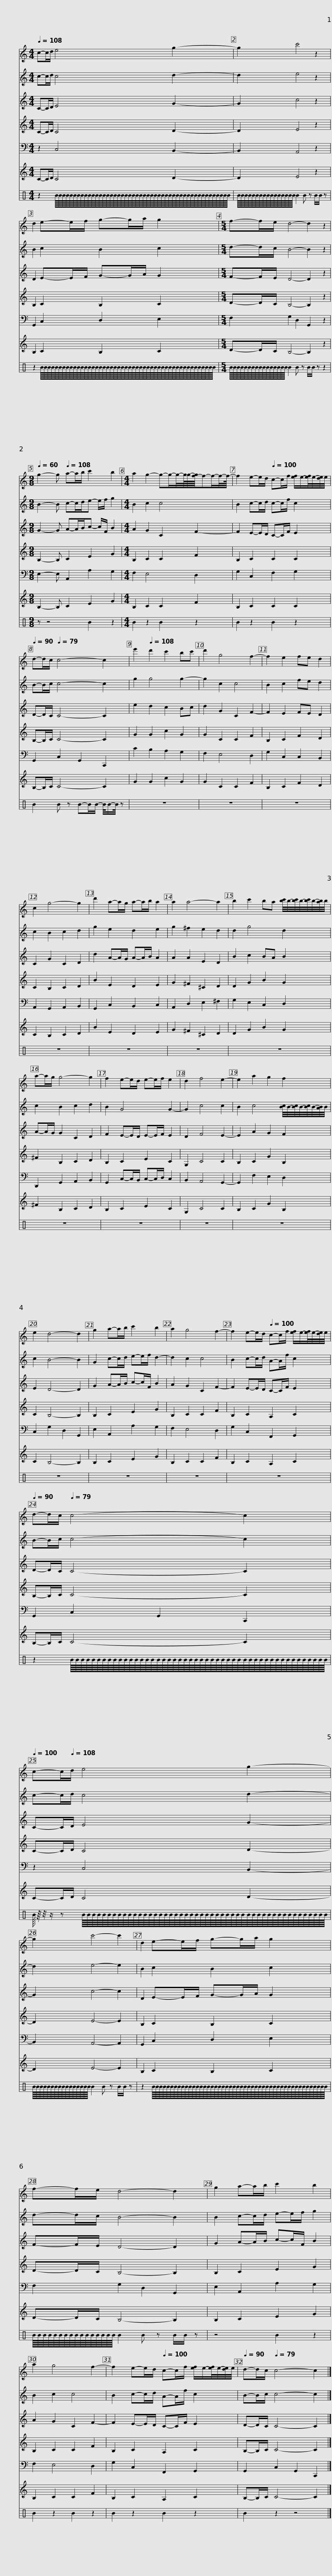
X:1
%%score 1 2 3 4 5 6 7
L:1/8
Q:1/4=108
M:4/4
I:linebreak $
K:C
V:1 treble
V:2 treble
V:3 treble
V:4 treble
V:5 bass
V:6 treble
V:7 perc
K:none
V:1
 c-c/d/ e4 g2- |$ g2 c'4 z2 |$ d2 e-e/f/ g-g/a/ g2 |$[M:5/4] f-f/e/ d4- d2 z2 |[M:9/8][Q:1/4=60] g2- g[Q:1/4=108] a-a/b/ c'2 b2 |$ %5
[M:4/4] a2 g2- g-g/-g/4-g/8g/8-[f-g]/8f-f/-f/4-f/8- | f2 e-e/d/[Q:1/4=100] c-c/f/ [ef]/e/-[ef]/4e/4-[de]/4e/4 |$[Q:1/4=90] d-d/c/[Q:1/4=79] c4- c2 |[Q:1/4=100] e'2[Q:1/4=108] d'2 c'2 bc' | d'2 g4 f2- | %10
 f2 e2 fe d2 | c2 g4- g2 |$ d'2 a-a/g/ a-a/b/ a2 | a2 a4- a2 | b2 c'2 ba [bc']/4b/4-[bc']/4b/4-[bc']/4b/4-[ab]/4b/4 |$ %15
 a-a/g/ g4- g2 | f2 e-e/d/ e-e/f/ e2 | d2 f4 e2- | e2 a2 g2 f2 | e2 d4- d2 |$ %20
 g2 a-a/b/ c'2 b2 | a2 g4 f2- | f2 e-e/d/[Q:1/4=100] c-c/f/ [ef]/e/-[ef]/4e/4-[de]/4e/4 |$[Q:1/4=90] d-d/c/[Q:1/4=79] c4- c2 |$[Q:1/4=100] c-c/[Q:1/4=108]d/ e4 g2- |$ %25
 g2 c'4- c'2 |$ d2 e-e/f/ g-g/a/ g2 |$ f-f/e/ d4- d2 | g2 a-a/b/ c'2 b2 | a2 g4 f2- |$ %30
 f2 e-e/d/[Q:1/4=100] c-c/f/ [ef]/e/-[ef]/4e/4-[de]/4e/4 |[Q:1/4=90] d-d/c/[Q:1/4=79] c4- c2 |] %32
V:2
 c-c/d/ c4 d2- |$ d2 e4 z2 |$ B2 c2 B2 c2 |$[M:5/4] d-d/c/ B4- B2 z2 |[M:9/8] B2- B c-c/d/e- e/f/ g2 |$ %5
[M:4/4] B2 c2 c4 | B2 c-c/d/ c-c/f/ c2 |$ B-B/c/ c4- c2 | g2 g4 g2- | g2 c2 c4 | %10
 B2 c2 fe d2 | c2 B2 c2 d2 |$ g2 e2 d2 e2 | g2 ^f2 e2 d2 | d2 g4 d2 |$ %15
 c2 B2 c2 d2 | B2 G4 G2- | G2 c4 c2 | B2 c4 [Bc]/4B/4-[Bc]/4B/4-[Bc]/4B/4-[AB]/4B/4 | c2 B4- B2 |$ %20
 G2 c-c/d/ e-e/f/ d2- | d2 c2 c4 | B2 c-c/d/ A-A/f/ c2 |$ B-B/c/ c4- c2 |$ c-c/d/ c4 d2- |$ %25
 d2 e4- e2 |$ B2 c2 B2 c2 |$ d-d/c/ B4- B2 | B2 c-c/d/ e-e/f/ g2 | B2 c2 c4 |$ %30
 B2 c-c/d/ A-A/f/ c2 | B-B/c/ c4- c2 |] %32
V:3
 C-C/D/ E4 G2- |$ G2 c4 z2 |$ D2 E-E/F/ G-G/A/ G2 |$[M:5/4] F-F/E/ D4- D2 z2 |[M:9/8] G2- G A-A/B/c- c/F/ B2 |$ %5
[M:4/4] A2 G2 C2 F2- | F2 E-E/D/ C-C/F/ E2 |$ D-D/C/ C4- C2 | e2 d2 c2 Bc | d2 G2 C2 F2- | %10
 F2 E2 FE D2 | C2 G2 C2 D2 |$ d2 A-A/G/ A-A/B/ A2 | A2 A2 E2 D2 | B2 c2 BA B2 |$ %15
 A-A/G/ G2 C2 D2 | F2 E-E/D/ E-E/F/ E2 | D2 F4 E2- | E2 A2 G2 F2 | E2 D4- D2 |$ %20
 G2 A-A/B/ c-c/F/ B2 | A2 G2 C2 F2- | F2 E-E/D/ C-C/F/ E2 |$ D-D/C/ C4- C2 |$ C-C/D/ E4 G2- |$ %25
 G2 c4- c2 |$ D2 E-E/F/ G-G/A/ G2 |$ F-F/E/ D4- D2 | G2 A-A/B/ c-c/F/ B2 | A2 G2 C2 F2- |$ %30
 F2 E-E/D/ C-C/F/ E2 | D-D/C/ C4- C2 |] %32
V:4
 C-C/D/ C4 D2- |$ D2 E4 z2 |$ B,2 C2 B,2 C2 |$[M:5/4] D-D/C/ B,4- B,2 z2 |[M:9/8] B,2- B, C2 E2 G2 |$ %5
[M:4/4] B,2 C2 C2 F2 | B,2 C2 C2 C2 |$ B,-B,/C/ C4- C2 | G2 G2 c2 G2 | G2 C2 C2 F2 | %10
 B,2 C2 F2 D2 | C2 B,2 C2 D2 |$ B2 E2 D2 E2 | G2 ^F2 ^C2 D2 | D2 G2 B2 G2 |$ %15
 ^F2 B,2 C2 D2 | B,2 C2 E2 C2 | G,2 C4 C2 | B,2 C2 G2 B,2 | C2 B,4- B,2 |$ %20
 B,2 C2 E2 G2 | B,2 C2 C2 F2 | B,2 C2 A,2 C2 |$ B,-B,/C/ C4- C2 |$ C-C/D/ C4 D2- |$ %25
 D2 E4- E2 |$ B,2 C2 B,2 C2 |$ D-D/C/ B,4- B,2 | B,2 C2 E2 G2 | B,2 C2 C2 F2 |$ %30
 B,2 C2 A,2 C2 | B,-B,/C/ C4- C2 |] %32
V:5
 z2 C,4 B,,2- |$ B,,2 A,,4 z2 |$ G,,2 C,2 D,2 E,2 |$[M:5/4] F,2 G,2 D,2 G,,2 z2 |[M:9/8] E,2- E, A,,2 A,2 G,2 |$ %5
[M:4/4] F,2 E,4 D,2 | G,2 C,2 F,2 G,2 |$ G,,2 C,2 G,,2 C,,2 | C2 B,2 A,2 G,2 | F,2 E,4 D,2 | %10
 G,2 C,2 C,2 B,,2 | A,,2 G,,2 A,,2 B,,2 |$ G,,2 C,2 B,,2 C,2 | A,,2 D,2 E,2 ^F,2 | G,2 E,2 C,2 D,2 |$ %15
 D,,2 G,,2 A,,2 B,,2 | G,,2 C,-C,/B,,/ C,-C,/D,/ C,2 | B,,2 A,,4 G,,2- | G,,2 F,2 E,2 D,2 | C,2 G,2 D,2 G,,2 |$ %20
 E,2 A,,2 A,2 G,2 | F,2 E,4 D,2 | G,2 C,2 F,,2 G,,2 |$ G,,2 C,2 G,,2 C,,2 |$ z2 C,4 B,,2- |$ %25
 B,,2 A,,4- A,,2 |$ G,,2 C,2 D,2 E,2 |$ F,2 G,2 D,2 G,,2 | E,2 A,,2 A,2 G,2 | F,2 E,4 D,2 |$ %30
 G,2 C,2 F,,2 G,,2 | G,,2 C,2 G,,2 C,,2 |] %32
V:6
 C-C/D/ C4 D2- |$ D2 E4 z2 |$ B,2 C2 B,2 C2 |$[M:5/4] D-D/C/ B,4- B,2 z2 |[M:9/8] B,2- B, C2 E2 G2 |$ %5
[M:4/4] B,2 C2 C2 F2 | B,2 C2 C2 C2 |$ B,-B,/C/ C4- C2 | G2 G2 c2 G2 | G2 C2 C2 F2 | %10
 B,2 C2 F2 D2 | C2 B,2 C2 D2 |$ B2 E2 D2 E2 | G2 ^F2 ^C2 D2 | D2 G2 B2 G2 |$ %15
 ^F2 B,2 C2 D2 | B,2 C2 E2 C2 | G,2 C4 C2 | B,2 C2 G2 B,2 | C2 B,4- B,2 |$ %20
 B,2 C2 E2 G2 | B,2 C2 C2 F2 | B,2 C2 A,2 C2 |$ B,-B,/C/ C4- C2 |$ C-C/D/ C4 D2- |$ %25
 D2 E4- E2 |$ B,2 C2 B,2 C2 |$ D-D/C/ B,4- B,2 | B,2 C2 E2 G2 | B,2 C2 C2 F2 |$ %30
 B,2 C2 A,2 C2 | B,-B,/C/ C4- C2 |] %32
V:7
 z2 B/8B/8B/8B/8B/8B/8B/8B/8B/8B/8B/8B/8B/8B/8B/8B/8B/8B/8B/8B/8B/8B/8B/8B/8B/8B/8B/8B/8B/8B/8B/8B/8B/8B/8B/8B/8B/8B/8B/8B/8B/8B/8B/8B/8B/8B/8B/8B/8 |$ B/8B/8B/8B/8B/8B/8B/8B/8B/8B/8B/8B/8B/8B/8B/8B/8 B2 B z B/B/ z |$ z2 B/8B/8B/8B/8B/8B/8B/8B/8B/8B/8B/8B/8B/8B/8B/8B/8B/8B/8B/8B/8B/8B/8B/8B/8B/8B/8B/8B/8B/8B/8B/8B/8B/8B/8B/8B/8B/8B/8B/8B/8B/8B/8B/8B/8B/8B/8B/8B/8 |$[M:5/4] B/8B/8B/8B/8B/8B/8B/8B/8B/8B/8B/8B/8B/8B/8B/8B/8 B2 B z B/B/ z z2 |[M:9/8] z z4 B2 z2 |$ %5
[M:4/4] B2 z2 B2 z2 | B2 z2 B2 z2 |$ B2 B z B-B/B/- B/4B/-B/4 z | z8 | z8 | %10
 z8 | z8 |$ z8 | z8 | z8 |$ %15
 z8 | z8 | z8 | z8 | z8 |$ %20
 z8 | z8 | z8 |$ z2 B/8B/8B/8B/8B/8B/8B/8B/8B/8B/8B/8B/8B/8B/8B/8B/8B/8B/8B/8B/8B/8B/8B/8B/8B/8B/8B/8B/8B/8B/8B/8B/8B/8B/8B/8B/8B/8B/8B/8B/8B/8B/8B/8B/8B/8B/8B/8B/8 |$ B/8 z/8 z/4 z/ z B/8B/8B/8B/8B/8B/8B/8B/8B/8B/8B/8B/8B/8B/8B/8B/8B/8B/8B/8B/8B/8B/8B/8B/8B/8B/8B/8B/8B/8B/8B/8B/8B/8B/8B/8B/8B/8B/8B/8B/8B/8B/8B/8B/8B/8B/8B/8B/8 |$ %25
 B/8B/8B/8B/8B/8B/8B/8B/8B/8B/8B/8B/8B/8B/8B/8B/8 B2 B z B/B/ z |$ z2 B/8B/8B/8B/8B/8B/8B/8B/8B/8B/8B/8B/8B/8B/8B/8B/8B/8B/8B/8B/8B/8B/8B/8B/8B/8B/8B/8B/8B/8B/8B/8B/8B/8B/8B/8B/8B/8B/8B/8B/8B/8B/8B/8B/8B/8B/8B/8B/8 |$ B/8B/8B/8B/8B/8B/8B/8B/8B/8B/8B/8B/8B/8B/8B/8B/8 B2 B z B/B/ z | z4 B2 z2 | B2 z2 B2 z2 |$ %30
 B2 z2 B2 z2 | B2 z2 z4 |] %32
